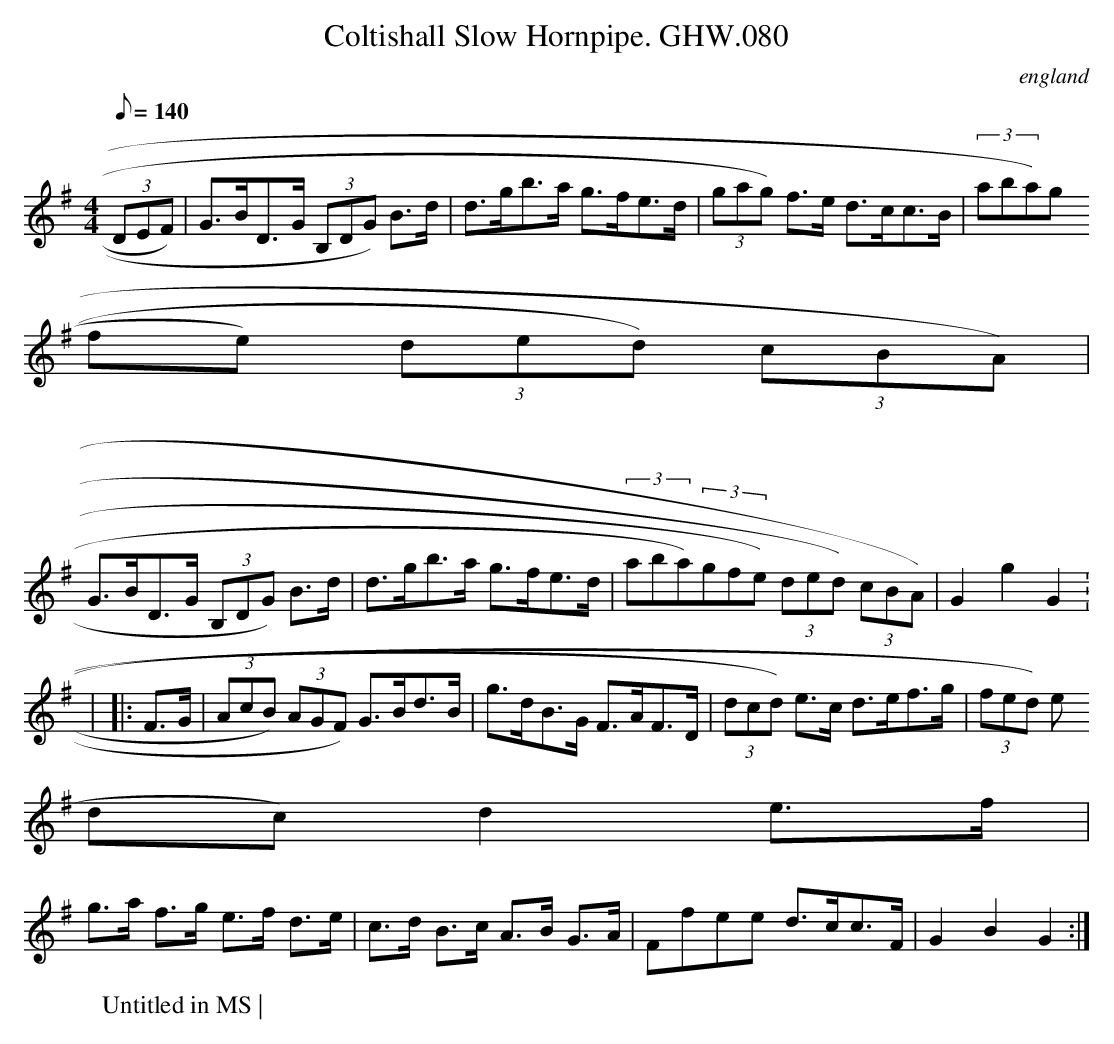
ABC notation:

X:1
T:Coltishall Slow Hornpipe. GHW.080
O:england
M:4/4
L:1/8
Q:140
K:G
(3DEF)|G>BD>G (3B,DG) B>d|d>gb>a g>fe>d|(3gag) f>e d>cc>B|(3aba)(3g
fe) (3ded) (3cBA)|
G>BD>G (3B,DG) B>d|d>gb>a g>fe>d|(3aba)(3gfe) (3ded) (3cBA)|G2g2G2:
|
|:F>G|(3AcB) (3AGF) G>Bd>B|g>dB>G F>AF>D|(3dcd) e>c d>ef>g|(3fed) (3e
dc) d2 e>f|
g>a f>g e>f d>e|c>d B>c A>B G>A| Ffee d>cc>F|G2B2G2:|
W:Untitled in MS |
